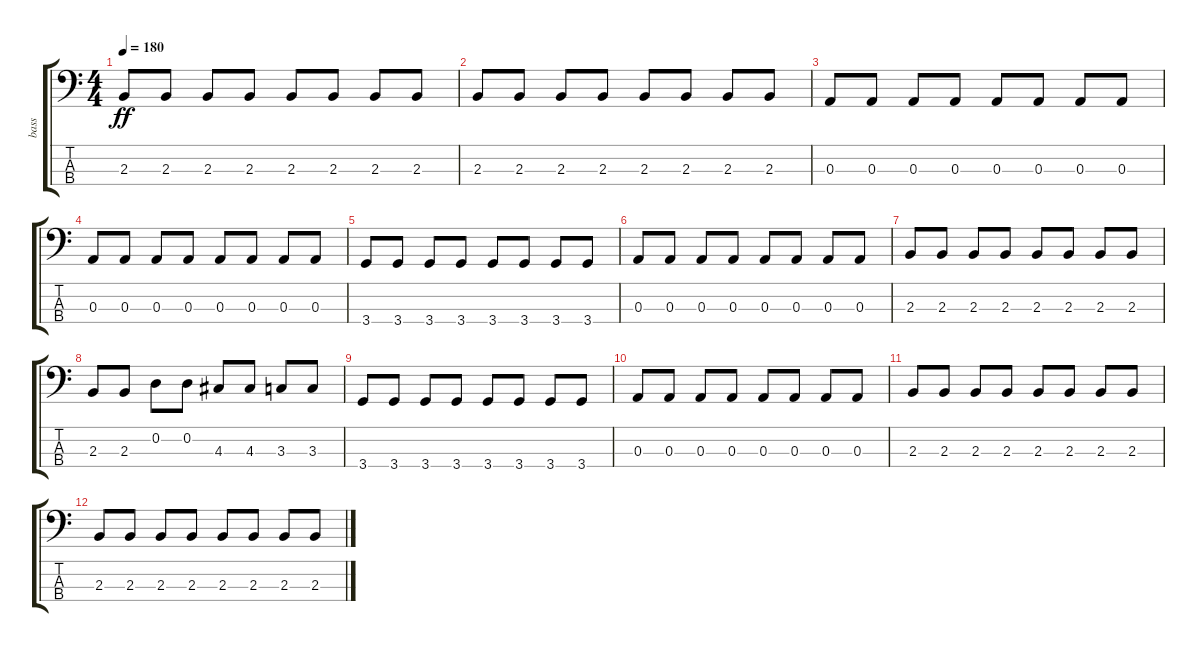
\track ("bass" "bass") {instrument synthbass1}
\staff {score tabs}
\tuning (G2 D2 A1 E1) {hide}
\ts (4 4)
\tempo 180
\clef f4
\ks c
2.3.8{dy ff} 2.3.8 2.3.8 2.3.8 2.3.8 2.3.8 2.3.8 2.3.8 |
2.3.8 2.3.8 2.3.8 2.3.8 2.3.8 2.3.8 2.3.8 2.3.8 |
0.3.8 0.3.8 0.3.8 0.3.8 0.3.8 0.3.8 0.3.8 0.3.8 |
0.3.8 0.3.8 0.3.8 0.3.8 0.3.8 0.3.8 0.3.8 0.3.8 |
3.4.8 3.4.8 3.4.8 3.4.8 3.4.8 3.4.8 3.4.8 3.4.8 |
0.3.8 0.3.8 0.3.8 0.3.8 0.3.8 0.3.8 0.3.8 0.3.8 |
2.3.8 2.3.8 2.3.8 2.3.8 2.3.8 2.3.8 2.3.8 2.3.8 |
2.3.8 2.3.8 0.2.8 0.2.8 4.3.8 4.3.8 3.3.8 3.3.8 |
3.4.8 3.4.8 3.4.8 3.4.8 3.4.8 3.4.8 3.4.8 3.4.8 |
0.3.8 0.3.8 0.3.8 0.3.8 0.3.8 0.3.8 0.3.8 0.3.8 |
2.3.8 2.3.8 2.3.8 2.3.8 2.3.8 2.3.8 2.3.8 2.3.8 |
2.3.8 2.3.8 2.3.8 2.3.8 2.3.8 2.3.8 2.3.8 2.3.8
